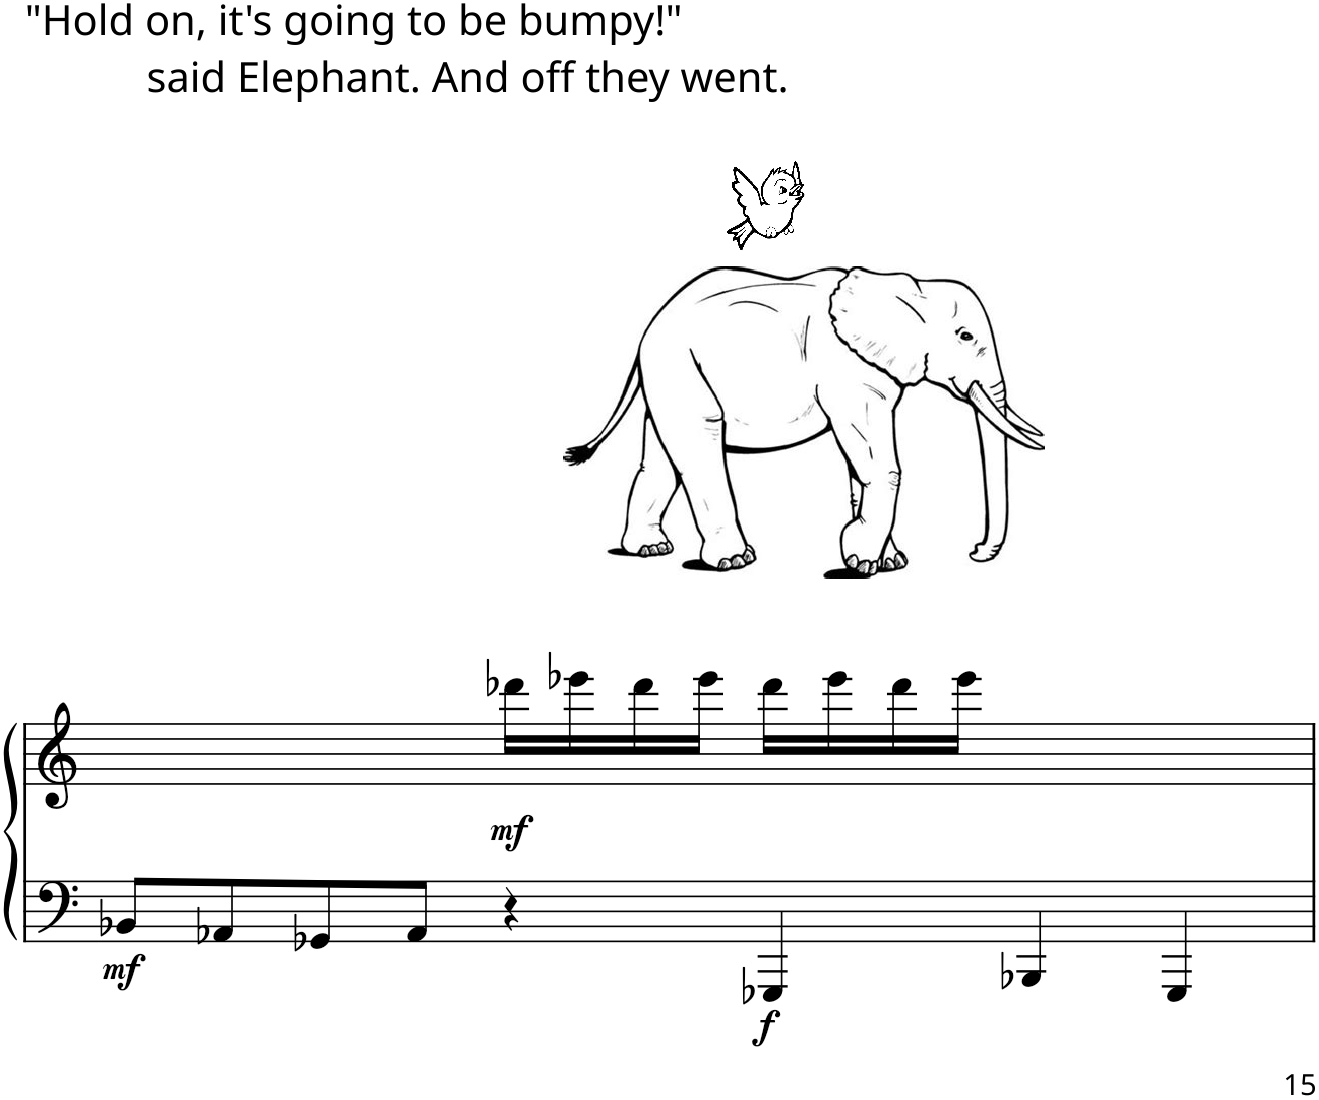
**kern	**kern	**dynam
*part1	*part1	*part1
*staff2	*staff1	*staff1/2
*I"Piano	*	*
*I'Pno.	*	*
!!LO:PB:g=z
*clefF4	*clefG2	*
*k[]	*k[]	*
*M6/4	*M6/4	*
=12	=12	=12
!	!	!LO:DY:b=2
8BB-X/L	4ryy	mf
8AA-X/	.	.
8GG-X/	4ryy	.
8AA-/J	.	.
!	!	!LO:DY:b
4r	16ddd-X\LL	mf
.	16eee-X\	.
.	16ddd-\	.
.	16eee-\JJ	.
!	!	!LO:DY:b=2
4GGG-X/	16ddd-\LL	f
.	16eee-\	.
.	16ddd-\	.
.	16eee-\JJ	.
4BBB-X/	4ryy	.
4GGG-/	4ryy	.
=	=	=
*-	*-	*-
